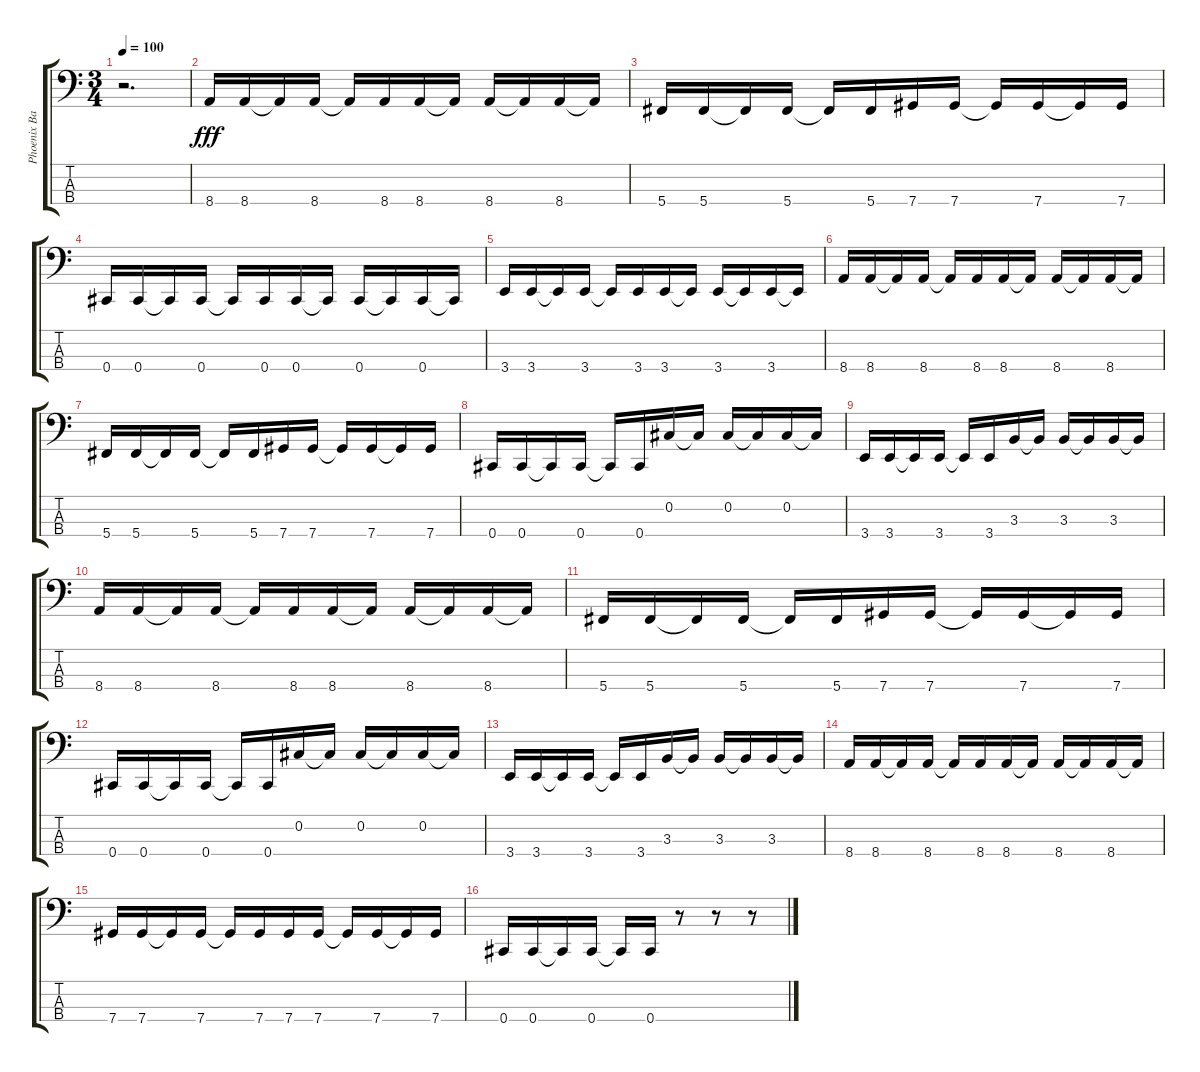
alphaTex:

\track ("Phoenix Bass2" "Phoenix Ba") {instrument electricbasspick}
\staff {score tabs}
\tuning (Gb2 Db2 Ab1 Db1) {hide}
\ts (3 4)
\tempo 100
\clef f4
\ks c
r.2{d dy fff} |
8.4.16 8.4.16 8.4{t}.16 8.4.16 8.4{t}.16 8.4.16 8.4.16 8.4{t}.16 8.4.16 8.4{t}.16 8.4.16 8.4{t}.16 |
5.4.16 5.4.16 5.4{t}.16 5.4.16 5.4{t}.16 5.4.16 7.4.16 7.4.16 7.4{t}.16 7.4.16 7.4{t}.16 7.4.16 |
0.4.16 0.4.16 0.4{t}.16 0.4.16 0.4{t}.16 0.4.16 0.4.16 0.4{t}.16 0.4.16 0.4{t}.16 0.4.16 0.4{t}.16 |
3.4.16 3.4.16 3.4{t}.16 3.4.16 3.4{t}.16 3.4.16 3.4.16 3.4{t}.16 3.4.16 3.4{t}.16 3.4.16 3.4{t}.16 |
8.4.16 8.4.16 8.4{t}.16 8.4.16 8.4{t}.16 8.4.16 8.4.16 8.4{t}.16 8.4.16 8.4{t}.16 8.4.16 8.4{t}.16 |
5.4.16 5.4.16 5.4{t}.16 5.4.16 5.4{t}.16 5.4.16 7.4.16 7.4.16 7.4{t}.16 7.4.16 7.4{t}.16 7.4.16 |
0.4.16 0.4.16 0.4{t}.16 0.4.16 0.4{t}.16 0.4.16 0.2.16 0.2{t}.16 0.2.16 0.2{t}.16 0.2.16 0.2{t}.16 |
3.4.16 3.4.16 3.4{t}.16 3.4.16 3.4{t}.16 3.4.16 3.3.16 3.3{t}.16 3.3.16 3.3{t}.16 3.3.16 3.3{t}.16 |
8.4.16 8.4.16 8.4{t}.16 8.4.16 8.4{t}.16 8.4.16 8.4.16 8.4{t}.16 8.4.16 8.4{t}.16 8.4.16 8.4{t}.16 |
5.4.16 5.4.16 5.4{t}.16 5.4.16 5.4{t}.16 5.4.16 7.4.16 7.4.16 7.4{t}.16 7.4.16 7.4{t}.16 7.4.16 |
0.4.16 0.4.16 0.4{t}.16 0.4.16 0.4{t}.16 0.4.16 0.2.16 0.2{t}.16 0.2.16 0.2{t}.16 0.2.16 0.2{t}.16 |
3.4.16 3.4.16 3.4{t}.16 3.4.16 3.4{t}.16 3.4.16 3.3.16 3.3{t}.16 3.3.16 3.3{t}.16 3.3.16 3.3{t}.16 |
8.4.16 8.4.16 8.4{t}.16 8.4.16 8.4{t}.16 8.4.16 8.4.16 8.4{t}.16 8.4.16 8.4{t}.16 8.4.16 8.4{t}.16 |
7.4.16 7.4.16 7.4{t}.16 7.4.16 7.4{t}.16 7.4.16 7.4.16 7.4.16 7.4{t}.16 7.4.16 7.4{t}.16 7.4.16 |
0.4.16 0.4.16 0.4{t}.16 0.4.16 0.4{t}.16 0.4.16 r.8 r.8 r.8
